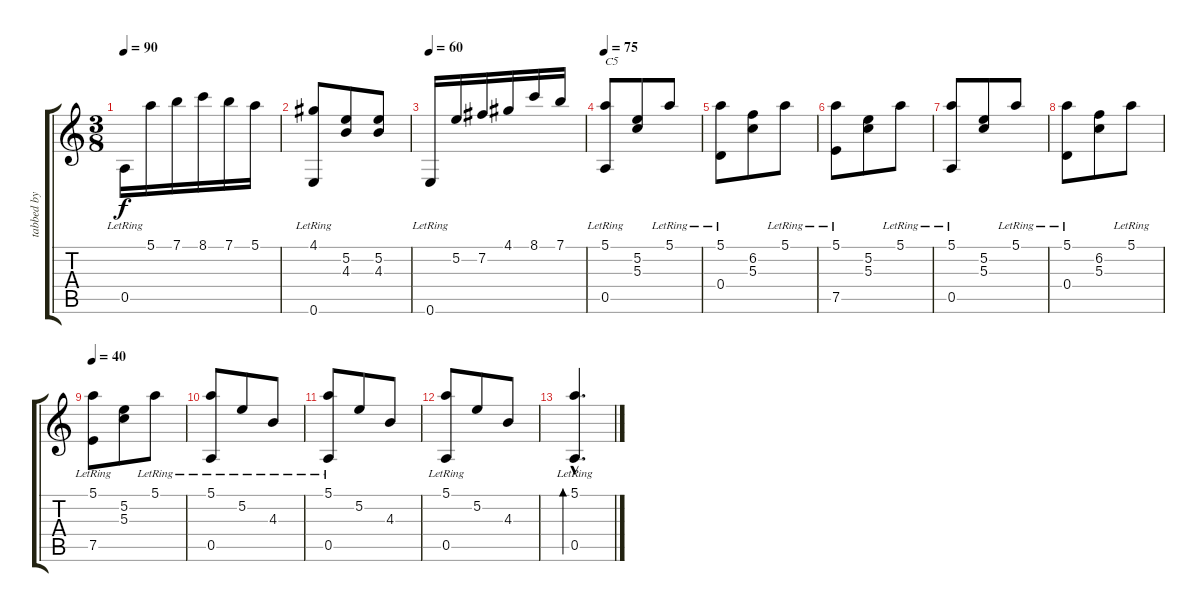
\track ("tabbed by Bin Sun" "tabbed by ") {instrument acousticguitarnylon}
\staff {score tabs}
\tuning (E4 B3 G3 D3 A2 E2) {hide}
\ts (3 8)
\tempo 90
\clef g2
\ks c
0.5{lr}.16{dy f} 5.1.16 7.1.16 8.1.16 7.1.16 5.1.16 |
(4.1{lr} 0.6{lr}).8 (5.2 4.3).8 (5.2 4.3).8 |
\tempo 60
0.6{lr}.16 5.2.16 7.2.16 4.1.16 8.1.16 7.1.16 |
\tempo 75
(5.1{lr} 0.5{lr}).8{txt "C5"} (5.2 5.3).8 5.1{lr}.8 |
(5.1{lr} 0.4{lr}).8 (6.2 5.3).8 5.1{lr}.8 |
(5.1{lr} 7.5{lr}).8 (5.2 5.3).8 5.1{lr}.8 |
(5.1{lr} 0.5{lr}).8 (5.2 5.3).8 5.1{lr}.8 |
(5.1{lr} 0.4{lr}).8 (6.2 5.3).8 5.1{lr}.8 |
\tempo 40
(5.1{lr} 7.5{lr}).8 (5.2 5.3).8 5.1{lr}.8 |
(5.1{lr} 0.5{lr}).8 5.2{lr}.8 4.3{lr}.8 |
(5.1{lr} 0.5{lr}).8 5.2.8 4.3.8 |
(5.1{lr} 0.5{lr}).8 5.2.8 4.3.8 |
(5.1{hac lr} 0.5{hac lr}).4{d bd 480}
